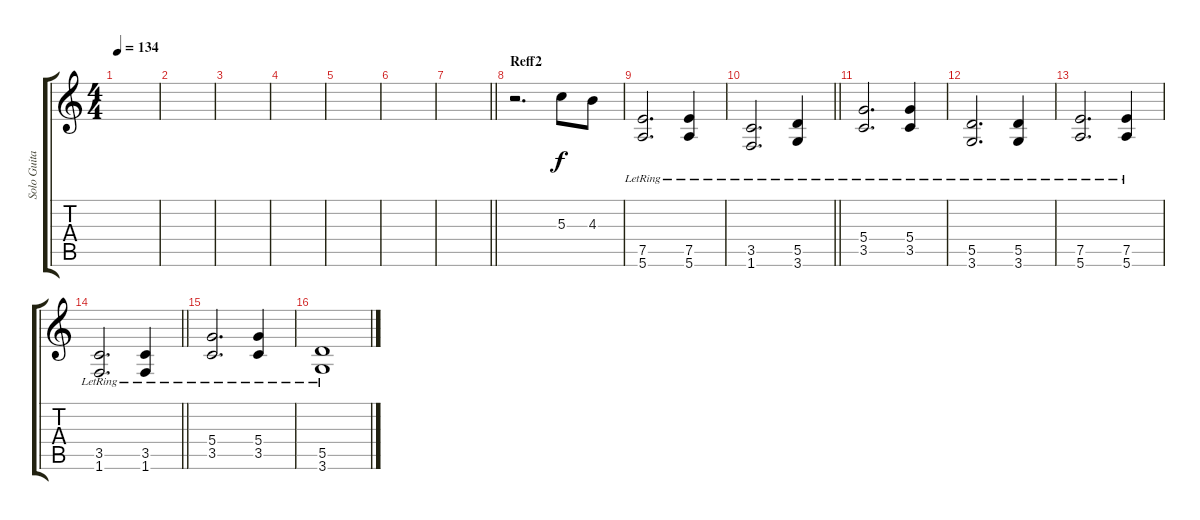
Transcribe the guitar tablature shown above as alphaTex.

\track ("Solo Guitar" "Solo Guita") {instrument overdrivenguitar}
\staff {score tabs}
\tuning (E4 B3 G3 D3 A2 E2) {hide}
\ts (4 4)
\tempo 134
\clef g2
\ks c
|
|
|
|
|
|
\barLineRight lightlight
|
\section ("" "Reff2")
r.2{d volume 13} 5.3.8 4.3.8 |
(7.5{lr} 5.6{lr}).2{d} (7.5 5.6{lr}).4 |
\barLineRight lightlight
(3.5{lr} 1.6).2{d} (5.5{lr} 3.6).4 |
(5.4{lr} 3.5).2{d} (5.4{lr} 3.5).4 |
(5.5{lr} 3.6).2{d} (5.5{lr} 3.6).4 |
(7.5{lr} 5.6).2{d} (7.5{lr} 5.6).4 |
\barLineRight lightlight
(3.5{lr} 1.6).2{d} (3.5{lr} 1.6).4 |
(5.4{lr} 3.5).2{d} (5.4{lr} 3.5).4 |
(5.5{lr} 3.6).1
